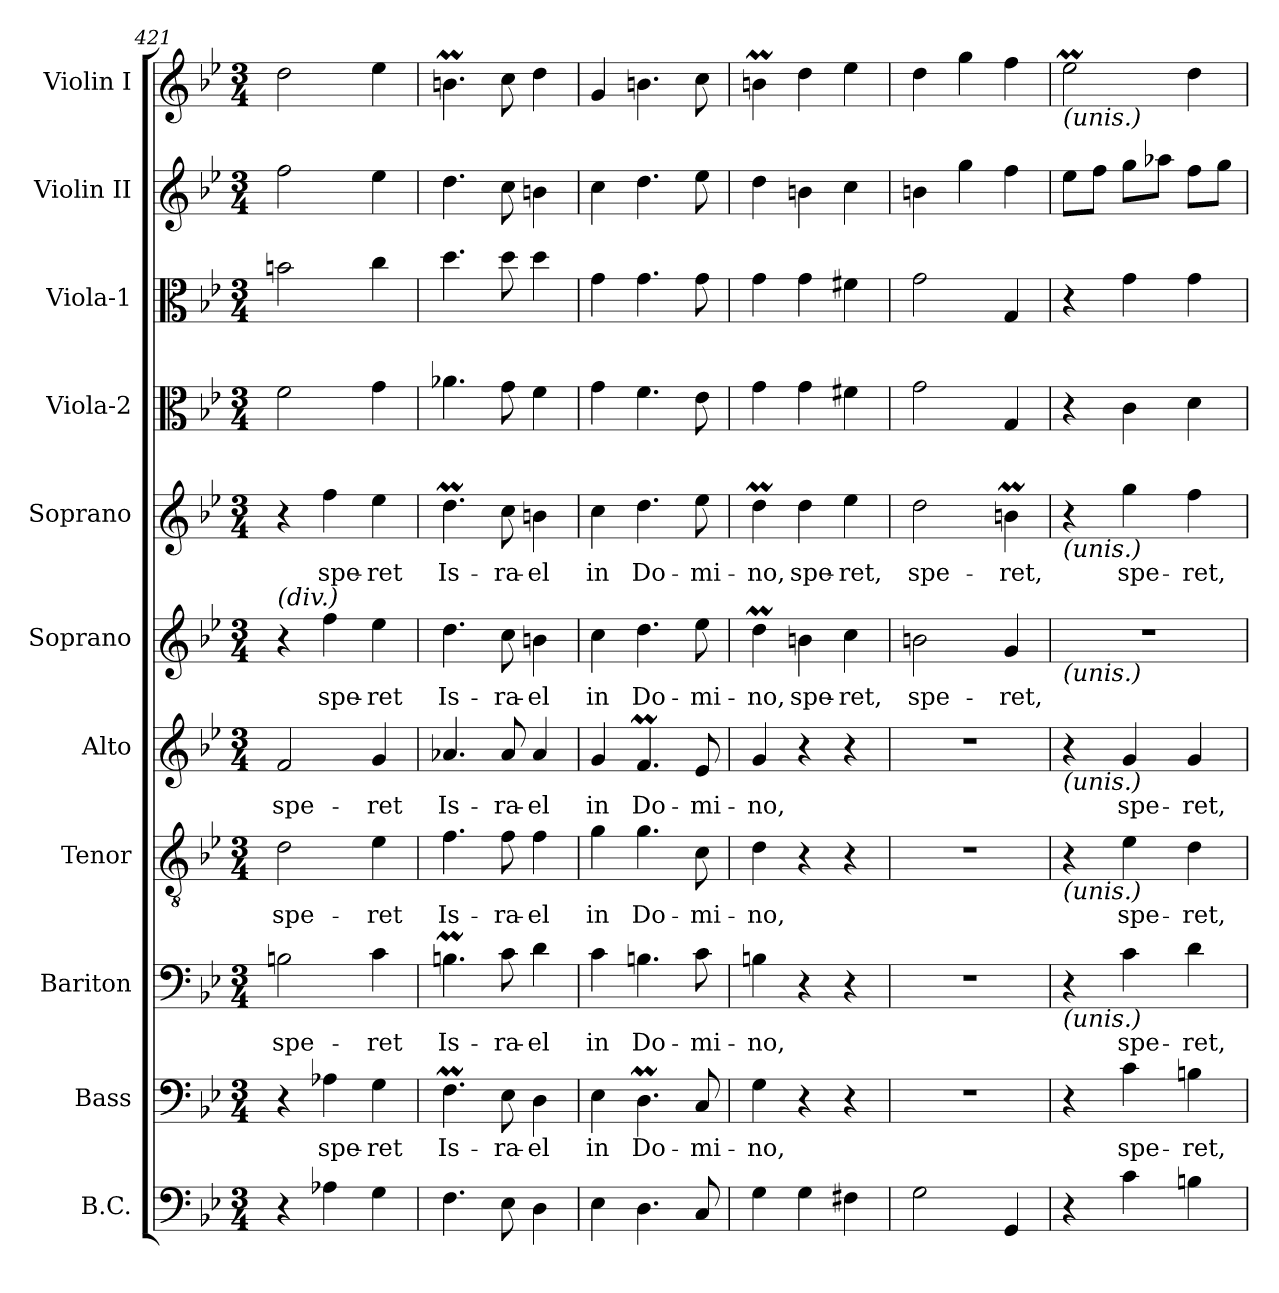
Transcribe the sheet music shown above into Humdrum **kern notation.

**kern	**kern	**text	**kern	**text	**kern	**text	**kern	**text	**kern	**text	**kern	**text	**kern	**kern	**kern	**kern
*part11	*part10	*part10	*part9	*part9	*part8	*part8	*part7	*part7	*part6	*part6	*part5	*part5	*part4	*part3	*part2	*part1
*staff11	*staff10	*staff10	*staff9	*staff9	*staff8	*staff8	*staff7	*staff7	*staff6	*staff6	*staff5	*staff5	*staff4	*staff3	*staff2	*staff1
*I"B.C.	*I"Bass	*	*I"Bariton	*	*I"Tenor	*	*I"Alto	*	*I"Soprano	*	*I"Soprano	*	*I"Viola-2	*I"Viola-1	*I"Violin II	*I"Violin I
*I'BC	*I'B	*	*I'Br	*	*I'T	*	*I'A	*	*I'S-2	*	*I'S-1	*	*I'Va-2	*I'Va-1	*I'V-2	*I'V-1
*clefF4	*clefF4	*	*clefF4	*	*clefGv2	*	*clefG2	*	*clefG2	*	*clefG2	*	*clefC3	*clefC3	*clefG2	*clefG2
*k[b-e-]	*k[b-e-]	*	*k[b-e-]	*	*k[b-e-]	*	*k[b-e-]	*	*k[b-e-]	*	*k[b-e-]	*	*k[b-e-]	*k[b-e-]	*k[b-e-]	*k[b-e-]
*B-:	*B-:	*	*B-:	*	*B-:	*	*B-:	*	*B-:	*	*B-:	*	*B-:	*B-:	*B-:	*B-:
*M3/4	*M3/4	*	*M3/4	*	*M3/4	*	*M3/4	*	*M3/4	*	*M3/4	*	*M3/4	*M3/4	*M3/4	*M3/4
=421	=421	=421	=421	=421	=421	=421	=421	=421	=421	=421	=421	=421	=421	=421	=421	=421
!	!	!	!	!	!	!	!	!	!LO:TX:a:i:t=(div.)	!	!	!	!	!	!	!
!	!	!	!	!LO:LY:b	!	!LO:LY:b	!	!LO:LY:b	!	!	!	!	!	!	!	!
4r	4r	.	2Bn\	spe-	2d\	spe-	2f/	spe-	4r	.	4r	.	2f\	2bn\	2ff\	2dd\
!	!	!LO:LY:b	!	!	!	!	!	!	!	!LO:LY:b	!	!LO:LY:b	!	!	!	!
4A-X\	4A-X\	spe-	.	.	.	.	.	.	4ff\	spe-	4ff\	spe-	.	.	.	.
!	!	!LO:LY:b	!	!LO:LY:b	!	!LO:LY:b	!	!LO:LY:b	!	!LO:LY:b	!	!LO:LY:b	!	!	!	!
4G\	4G\	-ret	4c\	-ret	4e-\	-ret	4g/	-ret	4ee-\	-ret	4ee-\	-ret	4g\	4cc\	4ee-\	4ee-\
=422	=422	=422	=422	=422	=422	=422	=422	=422	=422	=422	=422	=422	=422	=422	=422	=422
!	!	!LO:LY:b	!	!LO:LY:b	!	!LO:LY:b	!	!LO:LY:b	!	!LO:LY:b	!	!LO:LY:b	!	!	!	!
4.F\	4.FM\	Is-	4.Bnm\	Is-	4.f\	Is-	4.a-X/	Is-	4.dd\	Is-	4.ddm\	Is-	4.a-X\	4.dd\	4.dd\	4.bnm\
!	!	!LO:LY:b	!	!LO:LY:b	!	!LO:LY:b	!	!LO:LY:b	!	!LO:LY:b	!	!LO:LY:b	!	!	!	!
8E-\	8E-\	-ra-	8c\	-ra-	8f\	-ra-	8a-/	-ra-	8cc\	-ra-	8cc\	-ra-	8g\	8dd\	8cc\	8cc\
!	!	!LO:LY:b	!	!LO:LY:b	!	!LO:LY:b	!	!LO:LY:b	!	!LO:LY:b	!	!LO:LY:b	!	!	!	!
4D\	4D\	-el	4d\	-el	4f\	-el	4a-/	-el	4bn\	-el	4bn\	-el	4f\	4dd\	4bn\	4dd\
=423	=423	=423	=423	=423	=423	=423	=423	=423	=423	=423	=423	=423	=423	=423	=423	=423
!	!	!LO:LY:b	!	!LO:LY:b	!	!LO:LY:b	!	!LO:LY:b	!	!LO:LY:b	!	!LO:LY:b	!	!	!	!
4E-\	4E-\	in	4c\	in	4g\	in	4g/	in	4cc\	in	4cc\	in	4g\	4g\	4cc\	4g/
!	!	!LO:LY:b	!	!LO:LY:b	!	!LO:LY:b	!	!LO:LY:b	!	!LO:LY:b	!	!LO:LY:b	!	!	!	!
4.D\	4.Dm\	Do-	4.Bn\	Do-	4.g\	Do-	4.fM/	Do-	4.dd\	Do-	4.dd\	Do-	4.f\	4.g\	4.dd\	4.bn\
!	!	!LO:LY:b	!	!LO:LY:b	!	!LO:LY:b	!	!LO:LY:b	!	!LO:LY:b	!	!LO:LY:b	!	!	!	!
8C/	8C/	-mi-	8c\	-mi-	8c\	-mi-	8e-/	-mi-	8ee-\	-mi-	8ee-\	-mi-	8e-\	8g\	8ee-\	8cc\
=424	=424	=424	=424	=424	=424	=424	=424	=424	=424	=424	=424	=424	=424	=424	=424	=424
!	!	!LO:LY:b	!	!LO:LY:b	!	!LO:LY:b	!	!LO:LY:b	!	!LO:LY:b	!	!LO:LY:b	!	!	!	!
4G\	4G\	-no,	4Bn\	-no,	4d\	-no,	4g/	-no,	4ddm\	-no,	4ddm\	-no,	4g\	4g\	4dd\	4bnm\
!	!	!	!	!	!	!	!	!	!	!LO:LY:b	!	!LO:LY:b	!	!	!	!
4G\	4r	.	4r	.	4r	.	4r	.	4bn\	spe-	4dd\	spe-	4g\	4g\	4bn\	4dd\
!	!	!	!	!	!	!	!	!	!	!LO:LY:b	!	!LO:LY:b	!	!	!	!
4F#X\	4r	.	4r	.	4r	.	4r	.	4cc\	-ret,	4ee-\	-ret,	4f#X\	4f#X\	4cc\	4ee-\
=425	=425	=425	=425	=425	=425	=425	=425	=425	=425	=425	=425	=425	=425	=425	=425	=425
!	!	!	!	!	!	!	!	!	!	!LO:LY:b	!	!LO:LY:b	!	!	!	!
2G\	2.r	.	2.r	.	2.r	.	2.r	.	2bn\	spe-	2dd\	spe-	2g\	2g\	4bn\	4dd\
.	.	.	.	.	.	.	.	.	.	.	.	.	.	.	4gg\	4gg\
!	!	!	!	!	!	!	!	!	!	!LO:LY:b	!	!LO:LY:b	!	!	!	!
4GG/	.	.	.	.	.	.	.	.	4g/	-ret,	4bnm\	-ret,	4G/	4G/	4ff\	4ff\
!!LO:PB:g=z
=426	=426	=426	=426	=426	=426	=426	=426	=426	=426	=426	=426	=426	=426	=426	=426	=426
!	!	!	!	!	!	!	!	!	!	!	!	!	!	!	!	!LO:TX:b:i:t=(unis.)
!	!	!	!	!	!	!	!	!	!	!	!LO:TX:b:i:t=(unis.)	!	!	!	!	!
!	!	!	!	!	!	!	!	!	!LO:TX:b:i:t=(unis.)	!	!	!	!	!	!	!
!	!	!	!	!	!	!	!LO:TX:b:i:t=(unis.)	!	!	!	!	!	!	!	!	!
!	!	!	!	!	!LO:TX:b:i:t=(unis.)	!	!	!	!	!	!	!	!	!	!	!
!	!	!	!LO:TX:b:i:t=(unis.)	!	!	!	!	!	!	!	!	!	!	!	!	!
4r	4r	.	4r	.	4r	.	4r	.	2.r	.	4r	.	4r	4r	8ee-\L	2ee-M\
.	.	.	.	.	.	.	.	.	.	.	.	.	.	.	8ff\J	.
!	!	!LO:LY:b	!	!LO:LY:b	!	!LO:LY:b	!	!LO:LY:b	!	!	!	!LO:LY:b	!	!	!	!
4c\	4c\	spe-	4c\	spe-	4e-\	spe-	4g/	spe-	.	.	4gg\	spe-	4c\	4g\	8gg\L	.
.	.	.	.	.	.	.	.	.	.	.	.	.	.	.	8aa-X\J	.
!	!	!LO:LY:b	!	!LO:LY:b	!	!LO:LY:b	!	!LO:LY:b	!	!	!	!LO:LY:b	!	!	!	!
4Bn\	4Bn\	-ret,	4d\	-ret,	4d\	-ret,	4g/	-ret,	.	.	4ff\	-ret,	4d\	4g\	8ff\L	4dd\
.	.	.	.	.	.	.	.	.	.	.	.	.	.	.	8gg\J	.
=	=	=	=	=	=	=	=	=	=	=	=	=	=	=	=	=
*-	*-	*-	*-	*-	*-	*-	*-	*-	*-	*-	*-	*-	*-	*-	*-	*-
